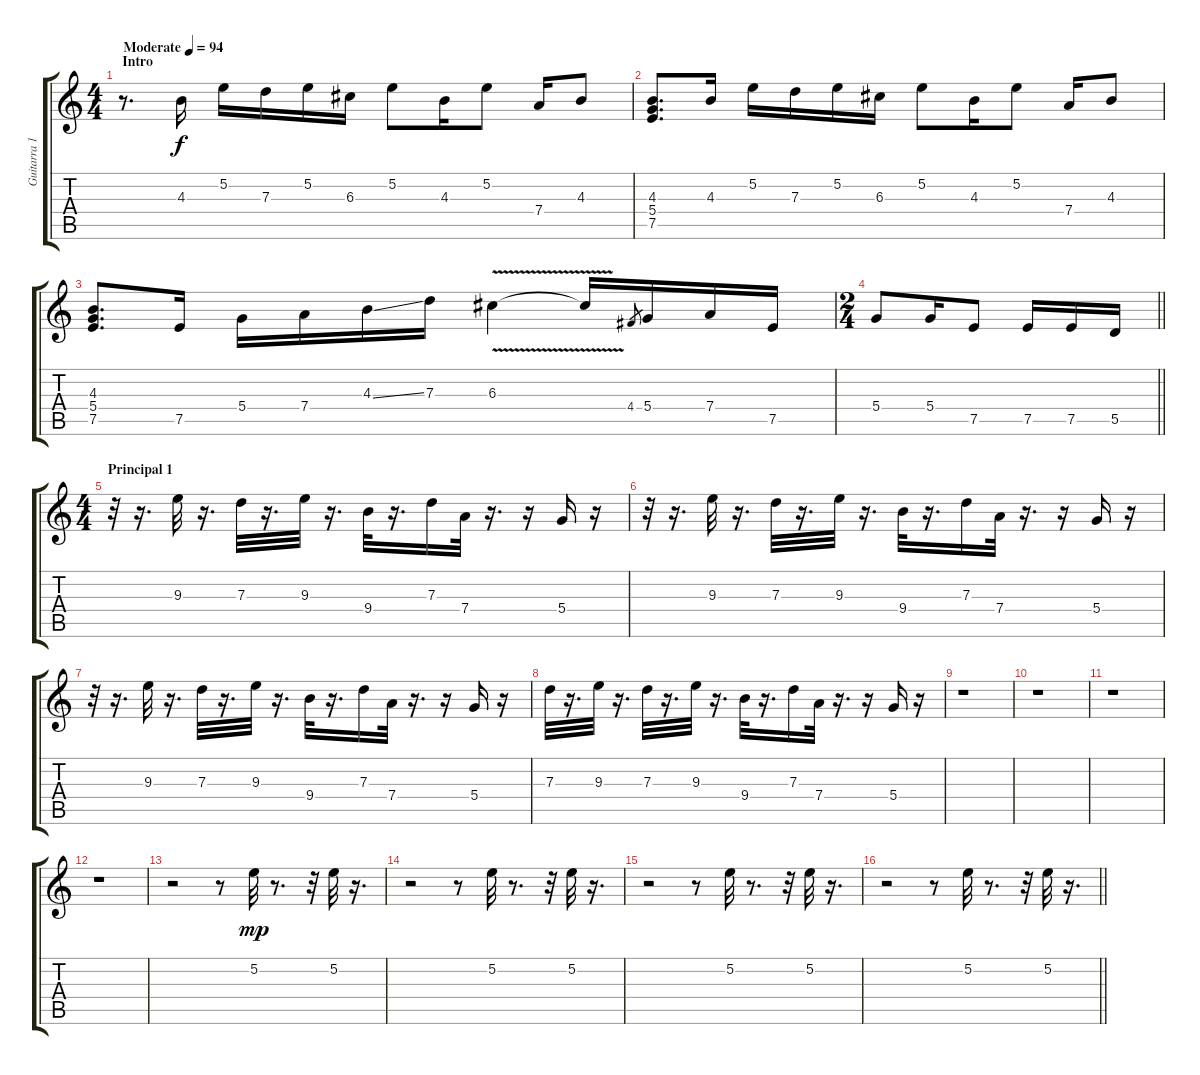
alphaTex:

\track ("Guitarra 1" "Guitarra 1") {instrument overdrivenguitar}
\staff {score tabs}
\tuning (E4 B3 G3 D3 A2 E2) {hide}
\ts (4 4)
\section ("" " Intro")
\tempo (94 "Moderate")
\clef g2
\ks c
r.8{d dy f instrument overdrivenguitar} 4.3.16 5.2.16 7.3.16 5.2.16 6.3.16 5.2.8 4.3.16 5.2.8 7.4.16 4.3.8 |
(4.3 5.4 7.5).8{d} 4.3.16 5.2.16 7.3.16 5.2.16 6.3.16 5.2.8 4.3.16 5.2.8 7.4.16 4.3.8 |
(4.3 5.4 7.5).8{d} 7.5.16 5.4.16 7.4.16 4.3{ss}.16 7.3.16 6.3{v}.4 6.3{t}.16 4.4.8{gr} 5.4.16 7.4.16 7.5.16 |
\ts (2 4)
\barLineRight lightlight
5.4.8 5.4.16 7.5.8 7.5.16 7.5.16 5.5.16 |
\ts (4 4)
\section ("" "Principal 1")
r.32 r.16{d} 9.3.32 r.16{d} 7.3.32 r.16{d} 9.3.32 r.16{d} 9.4.32 r.16{d} 7.3.16 7.4.32 r.16{d} r.16 5.4.16 r.16 |
r.32 r.16{d} 9.3.32 r.16{d} 7.3.32 r.16{d} 9.3.32 r.16{d} 9.4.32 r.16{d} 7.3.16 7.4.32 r.16{d} r.16 5.4.16 r.16 |
r.32 r.16{d} 9.3.32 r.16{d} 7.3.32 r.16{d} 9.3.32 r.16{d} 9.4.32 r.16{d} 7.3.16 7.4.32 r.16{d} r.16 5.4.16 r.16 |
7.3.32 r.16{d} 9.3.32 r.16{d} 7.3.32 r.16{d} 9.3.32 r.16{d} 9.4.32 r.16{d} 7.3.16 7.4.32 r.16{d} r.16 5.4.16 r.16 |
r.1 |
r.1 |
r.1 |
r.1 |
r.2 r.8 5.2.32{dy mp} r.8{d} r.32 5.2.32 r.16{d} |
r.2 r.8 5.2.32 r.8{d} r.32 5.2.32 r.16{d} |
r.2 r.8 5.2.32 r.8{d} r.32 5.2.32 r.16{d} |
\barLineRight lightlight
r.2 r.8 5.2.32 r.8{d} r.32 5.2.32 r.16{d}
